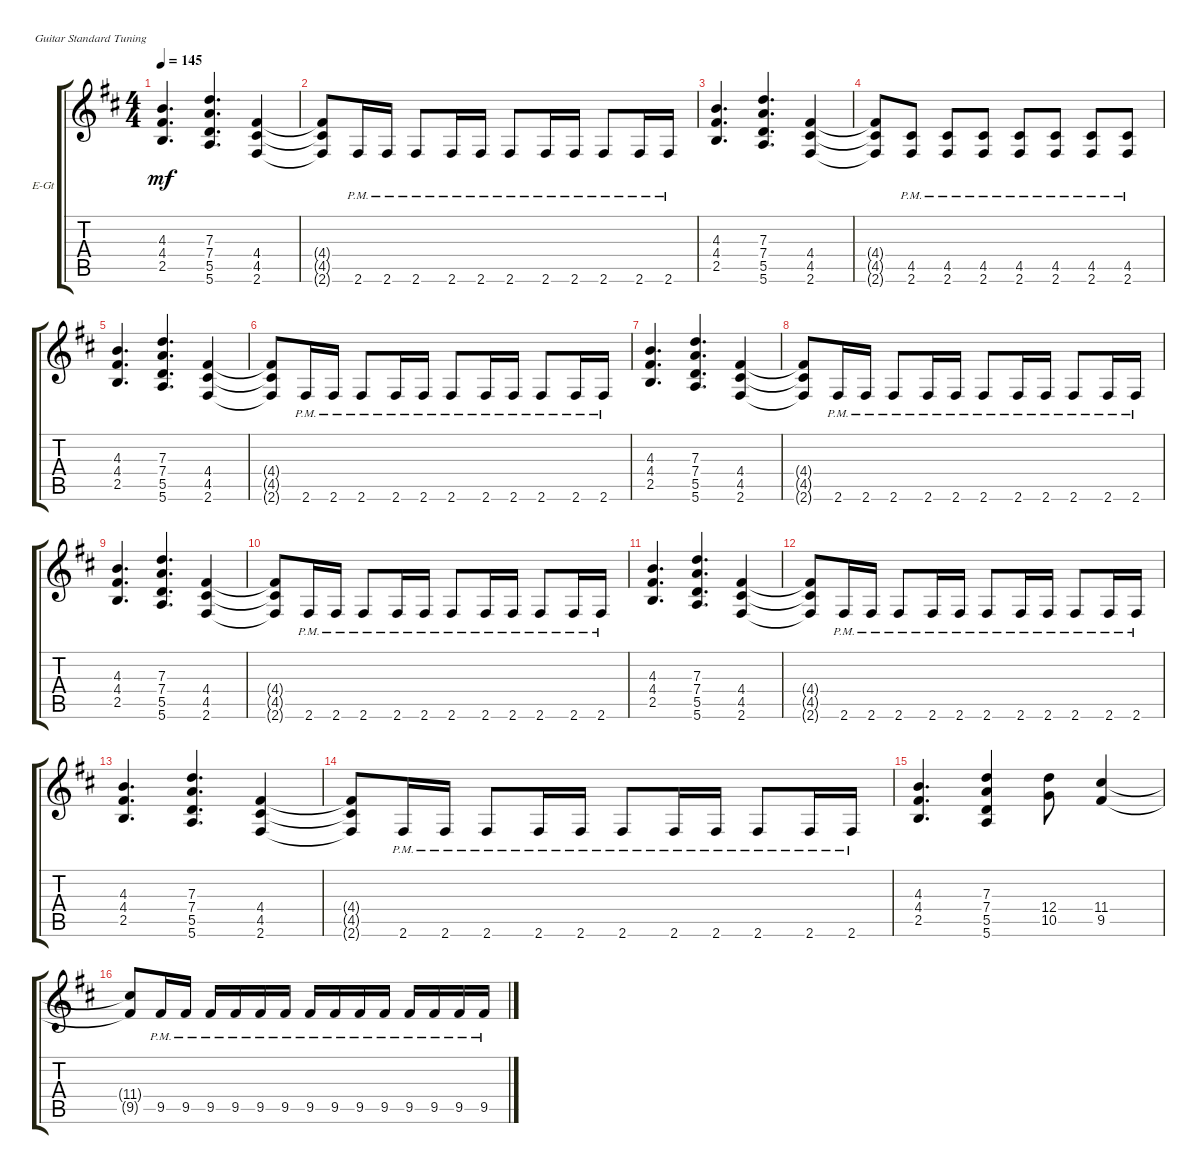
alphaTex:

\defaultSystemsLayout 4
\bracketExtendMode groupsimilarinstruments
\firstSystemTrackNameOrientation horizontal
\otherSystemsTrackNameOrientation horizontal
\track ("Rithm Guitar" "E-Gt") {instrument overdrivenguitar}
\staff {score tabs}
\tuning (E4 B3 G3 D3 A2 E2)
\ts (4 4)
\tempo 145
\clef g2
\ks bminor
(2.5 4.4 4.3).4{d dy mf} (5.5 7.4 7.3 5.6).4{d} (2.6 4.5 4.4).4 |
(2.6{t} 4.5{t} 4.4{t}).8 2.6{pm}.16 2.6{pm}.16 2.6{pm}.8 2.6{pm}.16 2.6{pm}.16 2.6{pm}.8 2.6{pm}.16 2.6{pm}.16 2.6{pm}.8 2.6{pm}.16 2.6{pm}.16 |
(2.5 4.4 4.3).4{d} (5.5 7.4 7.3 5.6).4{d} (2.6 4.5 4.4).4 |
(2.6{t} 4.5{t} 4.4{t}).8 (2.6{pm} 4.5{pm}).8 (2.6{pm} 4.5{pm}).8 (2.6{pm} 4.5{pm}).8 (2.6{pm} 4.5{pm}).8 (2.6{pm} 4.5{pm}).8 (2.6{pm} 4.5{pm}).8 (2.6{pm} 4.5{pm}).8 |
(2.5 4.4 4.3).4{d} (5.5 7.4 7.3 5.6).4{d} (2.6 4.5 4.4).4 |
(2.6{t} 4.5{t} 4.4{t}).8 2.6{pm}.16 2.6{pm}.16 2.6{pm}.8 2.6{pm}.16 2.6{pm}.16 2.6{pm}.8 2.6{pm}.16 2.6{pm}.16 2.6{pm}.8 2.6{pm}.16 2.6{pm}.16 |
(2.5 4.4 4.3).4{d} (5.5 7.4 7.3 5.6).4{d} (2.6 4.5 4.4).4 |
(2.6{t} 4.5{t} 4.4{t}).8 2.6{pm}.16 2.6{pm}.16 2.6{pm}.8 2.6{pm}.16 2.6{pm}.16 2.6{pm}.8 2.6{pm}.16 2.6{pm}.16 2.6{pm}.8 2.6{pm}.16 2.6{pm}.16 |
(2.5 4.4 4.3).4{d} (5.5 7.4 7.3 5.6).4{d} (2.6 4.5 4.4).4 |
(2.6{t} 4.5{t} 4.4{t}).8 2.6{pm}.16 2.6{pm}.16 2.6{pm}.8 2.6{pm}.16 2.6{pm}.16 2.6{pm}.8 2.6{pm}.16 2.6{pm}.16 2.6{pm}.8 2.6{pm}.16 2.6{pm}.16 |
(2.5 4.4 4.3).4{d} (5.5 7.4 7.3 5.6).4{d} (2.6 4.5 4.4).4 |
(2.6{t} 4.5{t} 4.4{t}).8 2.6{pm}.16 2.6{pm}.16 2.6{pm}.8 2.6{pm}.16 2.6{pm}.16 2.6{pm}.8 2.6{pm}.16 2.6{pm}.16 2.6{pm}.8 2.6{pm}.16 2.6{pm}.16 |
(2.5 4.4 4.3).4{d} (5.5 7.4 7.3 5.6).4{d} (2.6 4.5 4.4).4 |
(2.6{t} 4.5{t} 4.4{t}).8 2.6{pm}.16 2.6{pm}.16 2.6{pm}.8 2.6{pm}.16 2.6{pm}.16 2.6{pm}.8 2.6{pm}.16 2.6{pm}.16 2.6{pm}.8 2.6{pm}.16 2.6{pm}.16 |
(2.5 4.4 4.3).4{d} (5.5 7.4 7.3 5.6).4 (10.5 12.4).8 (9.5 11.4).4 |
(9.5{t} 11.4{t}).8 9.5{pm}.16 9.5{pm}.16 9.5{pm}.16 9.5{pm}.16 9.5{pm}.16 9.5{pm}.16 9.5{pm}.16 9.5{pm}.16 9.5{pm}.16 9.5{pm}.16 9.5{pm}.16 9.5{pm}.16 9.5{pm}.16 9.5{pm}.16
